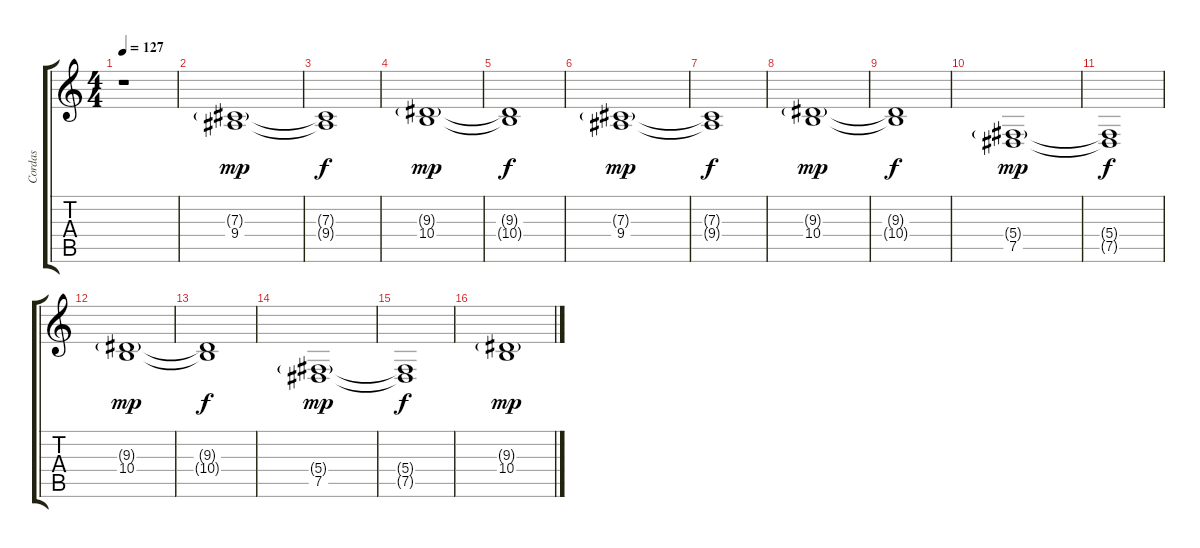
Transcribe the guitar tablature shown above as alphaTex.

\track ("Cordas" "Cordas") {instrument stringensemble1}
\staff {score tabs}
\tuning (Eb4 Bb3 Gb3 Db3 Ab2 Eb2) {hide}
\ts (4 4)
\tempo 127
\clef g2
\ks c
r.1{dy f} |
(7.3{g} 9.4).1{dy mp} |
(7.3{t} 9.4{t}).1{dy f} |
(9.3{g} 10.4).1{dy mp} |
(9.3{t} 10.4{t}).1{dy f} |
(7.3{g} 9.4).1{dy mp} |
(7.3{t} 9.4{t}).1{dy f} |
(9.3{g} 10.4).1{dy mp} |
(9.3{t} 10.4{t}).1{dy f} |
(5.4{g} 7.5).1{dy mp} |
(5.4{t} 7.5{t}).1{dy f} |
(9.3{g} 10.4).1{dy mp} |
(9.3{t} 10.4{t}).1{dy f} |
(5.4{g} 7.5).1{dy mp} |
(5.4{t} 7.5{t}).1{dy f} |
(9.3{g} 10.4).1{dy mp}
